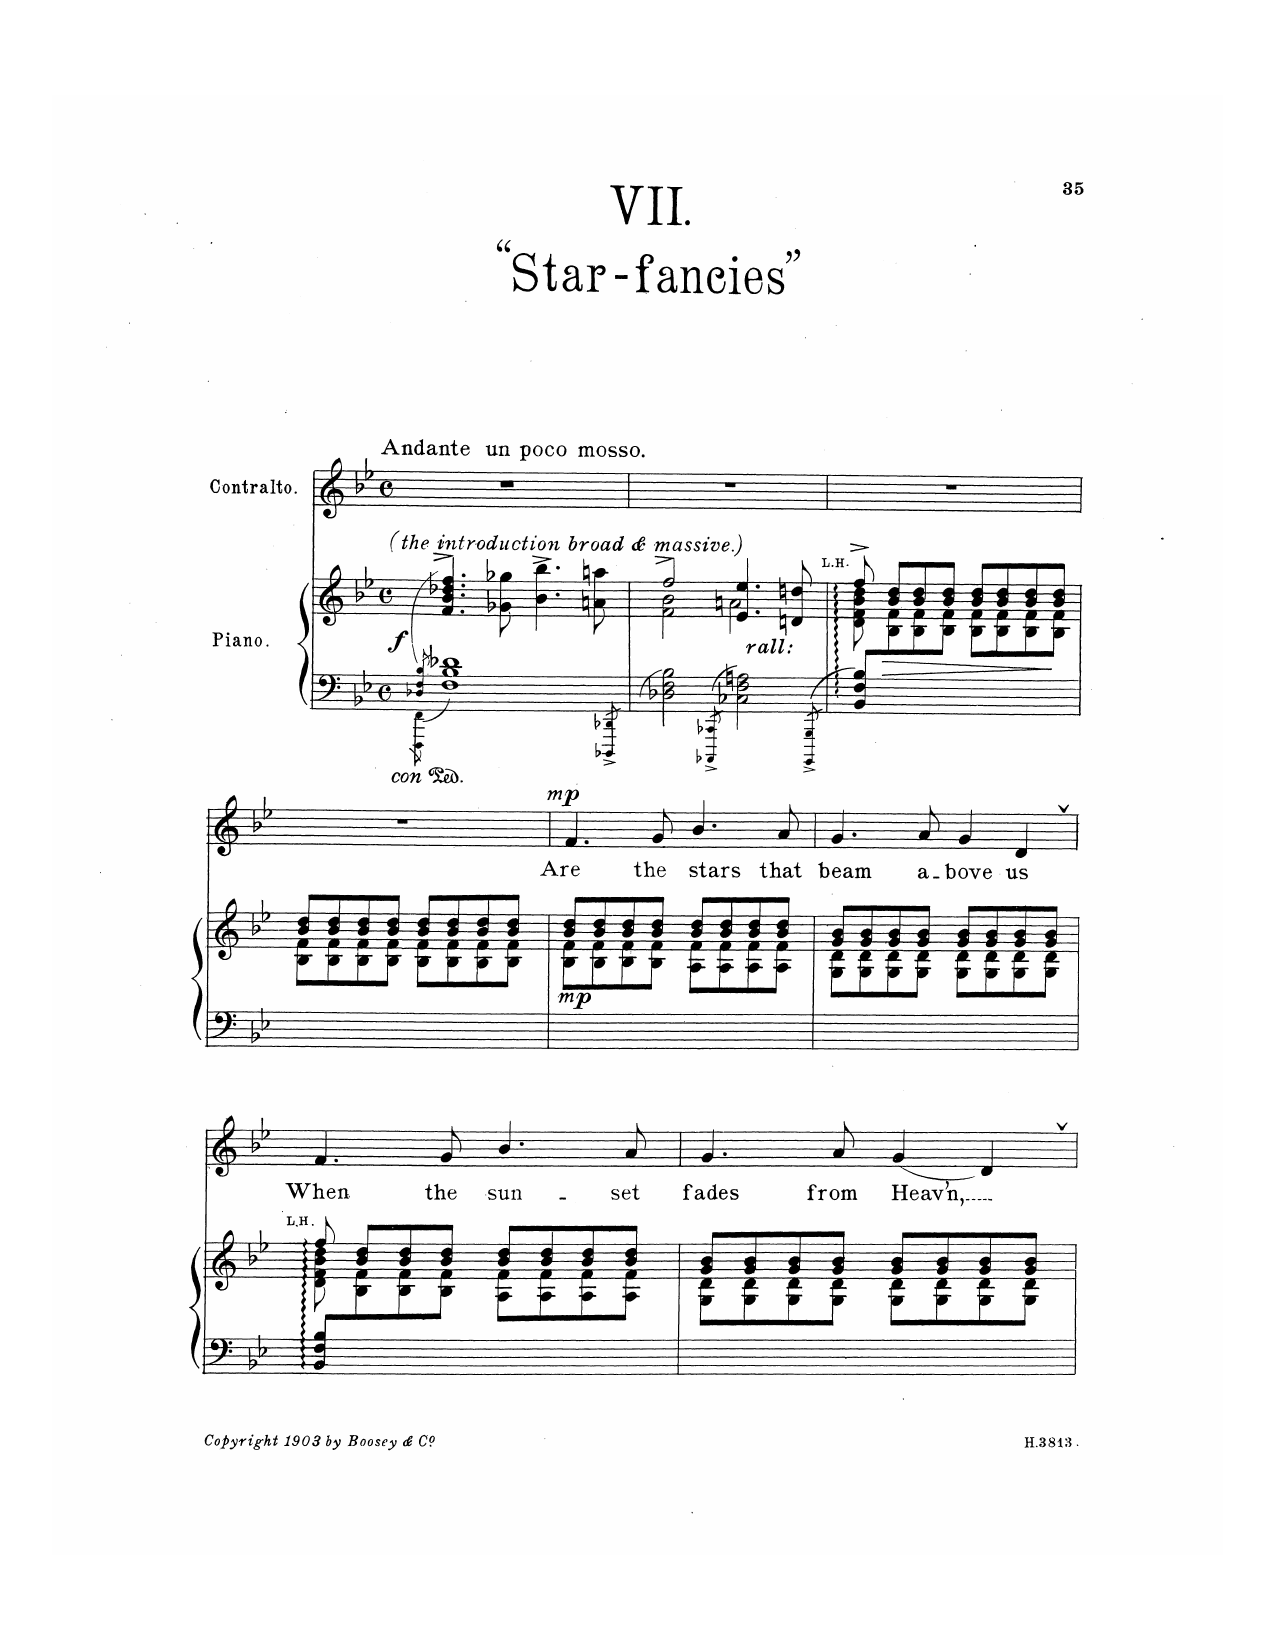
**kern	**kern	**dynam	**kern	**text	**dynam
*part2	*part2	*part2	*part1	*part1	*part1
*staff3	*staff2	*staff2/3	*staff1	*staff1	*staff1
*I"Piano	*	*	*I"Contralto	*	*
*I'Pno	*	*	*	*	*
*clefF4	*clefG2	*	*clefG2	*	*
*k[b-e-]	*k[b-e-]	*	*k[b-e-]	*	*
*M4/4	*M4/4	*	*M4/4	*	*
*met(c)	*met(c)	*	*met(c)	*	*
=1	=1	=1	=1	=1	=1
*^	*	*	*	*	*
8qD-X/ 8qF/ 8qB-/	8qFFF\ 8qFF\	.	.	.	.	.
!	!	!	!	!LO:TX:a:B:t=Andante un poco mosso	!	!
!	!	!LO:TX:i:t=(the introduction broad and massive)	!	!	!	!
!	!	!	!LO:DY:b	!	!	!
1B- 1d-X	1F	4.f/^> 4.b-/^> 4.dd-X/^> 4.ff/^>	f	1r	.	.
.	.	8g-X\ 8gg-X\	.	.	.	.
.	.	4.b-\^> 4.bb-\^>	.	.	.	.
.	.	8an\ 8aan\	.	.	.	.
*v	*v	*	*	*	*	*
=2	=2	=2	=2	=2	=2
8qDDD-X/ 8qDD-X/	.	.	.	.	.
*	*^	*	*	*	*
2D-X\ 2F\ 2B-\	2ff^/	2f\ 2b-\	.	1r	.	.
8qCCC-X/ 8qCC-X/	.	.	.	.	.	.
2C-X\ 2F\ 2An\	4.e-/ 4.ee-/	2an\	.	.	.	.
.	8dn/ 8ddn/	.	.	.	.	.
*	*v	*v	*	*	*	*
=3	=3	=3	=3	=3	=3
8qBBBB-/ 8qBBB-/	.	.	.	.	.
*	*^	*	*	*	*
*	*	*^	*	*	*	*
!	!LO:TX:a:t=L.H.	!	!	!	!	!	!
8BB-/ 8F/ 8B-/L	8ff^/	8d\ 8f\ 8b-\ 8dd\	8ryy	.	1r	.	.
!	!	!	!	!LO:HP:b	!	!	!
2..ryy	8b-/ 8dd/L	8ryy	8B-\ 8f\	>	.	.	.
.	8b-/ 8dd/	4ryy	8B-\ 8f\	.	.	.	.
.	8b-/ 8dd/J	.	8B-\ 8f\J	.	.	.	.
.	8b-/ 8dd/L	2ryy	8B-\ 8f\L	.	.	.	.
.	8b-/ 8dd/	.	8B-\ 8f\	.	.	.	.
.	8b-/ 8dd/	.	8B-\ 8f\	.	.	.	.
.	8b-/ 8dd/J	.	8B-\ 8f\J	.	.	.	.
*	*v	*v	*v	*	*	*	*
.	.	]	.	.	.
=4	=4	=4	=4	=4	=4
*	*^	*	*	*	*
1ryy	8b-/ 8dd/L	8B-\ 8f\L	.	1r	.	.
.	8b-/ 8dd/	8B-\ 8f\	.	.	.	.
.	8b-/ 8dd/	8B-\ 8f\	.	.	.	.
.	8b-/ 8dd/J	8B-\ 8f\J	.	.	.	.
.	8b-/ 8dd/L	8B-\ 8f\L	.	.	.	.
.	8b-/ 8dd/	8B-\ 8f\	.	.	.	.
.	8b-/ 8dd/	8B-\ 8f\	.	.	.	.
.	8b-/ 8dd/J	8B-\ 8f\J	.	.	.	.
=5	=5	=5	=5	=5	=5	=5
!	!	!	!LO:DY:b	!	!	!LO:DY:a
1ryy	8b-/ 8dd/L	8B-\ 8f\L	mp	4.f/	Are	mp
.	8b-/ 8dd/	8B-\ 8f\	.	.	.	.
.	8b-/ 8dd/	8B-\ 8f\	.	.	.	.
.	8b-/ 8dd/J	8B-\ 8f\J	.	8g/	the	.
.	8b-/ 8dd/L	8B-\ 8f\L	.	4.b-\	stars	.
.	8b-/ 8dd/	8B-\ 8f\	.	.	.	.
.	8b-/ 8dd/	8B-\ 8f\	.	.	.	.
.	8b-/ 8dd/J	8B-\ 8f\J	.	8a/	that	.
=6	=6	=6	=6	=6	=6	=6
1ryy	8g/ 8b-/L	8G\ 8d\L	.	4.g/	beam	.
.	8g/ 8b-/	8G\ 8d\	.	.	.	.
.	8g/ 8b-/	8G\ 8d\	.	.	.	.
.	8g/ 8b-/J	8G\ 8d\J	.	8a/	a-	.
.	8g/ 8b-/L	8G\ 8d\L	.	4g/	-bove	.
.	8g/ 8b-/	8G\ 8d\	.	.	.	.
.	8g/ 8b-/	8G\ 8d\	.	4d,/	us	.
.	8g/ 8b-/J	8G\ 8d\J	.	.	.	.
=7	=7	=7	=7	=7	=7	=7
*	*	*^	*	*	*	*
!	!LO:TX:a:t=L.H.	!	!	!	!	!	!
8BB-/ 8F/ 8B-/L	8d\ 8f\ 8b-\ 8dd\	8ff/	8ryy	.	4.f/	When	.
2..ryy	8b-/ 8dd/L	8ryy	8B-\ 8f\	.	.	.	.
.	8b-/ 8dd/	4ryy	8B-\ 8f\	.	.	.	.
.	8b-/ 8dd/J	.	8B-\ 8f\J	.	8g/	the	.
.	8b-/ 8dd/L	2ryy	8A\ 8f\L	.	4.b-\	sun-	.
.	8b-/ 8dd/	.	8A\ 8f\	.	.	.	.
.	8b-/ 8dd/	.	8A\ 8f\	.	.	.	.
.	8b-/ 8dd/J	.	8A\ 8f\J	.	8a/	-set	.
*	*	*v	*v	*	*	*	*
=8	=8	=8	=8	=8	=8	=8
1ryy	8g/ 8b-/L	8G\ 8d\L	.	4.g/	fades	.
.	8g/ 8b-/	8G\ 8d\	.	.	.	.
.	8g/ 8b-/	8G\ 8d\	.	.	.	.
.	8g/ 8b-/J	8G\ 8d\J	.	8a/	from	.
.	8g/ 8b-/L	8G\ 8d\L	.	(4g/	Heav’n,	.
.	8g/ 8b-/	8G\ 8d\	.	.	.	.
.	8g/ 8b-/	8G\ 8d\	.	4d,/)	.	.
.	8g/ 8b-/J	8G\ 8d\J	.	.	.	.
*	*v	*v	*	*	*	*
=	=	=	=	=	=
*-	*-	*-	*-	*-	*-
